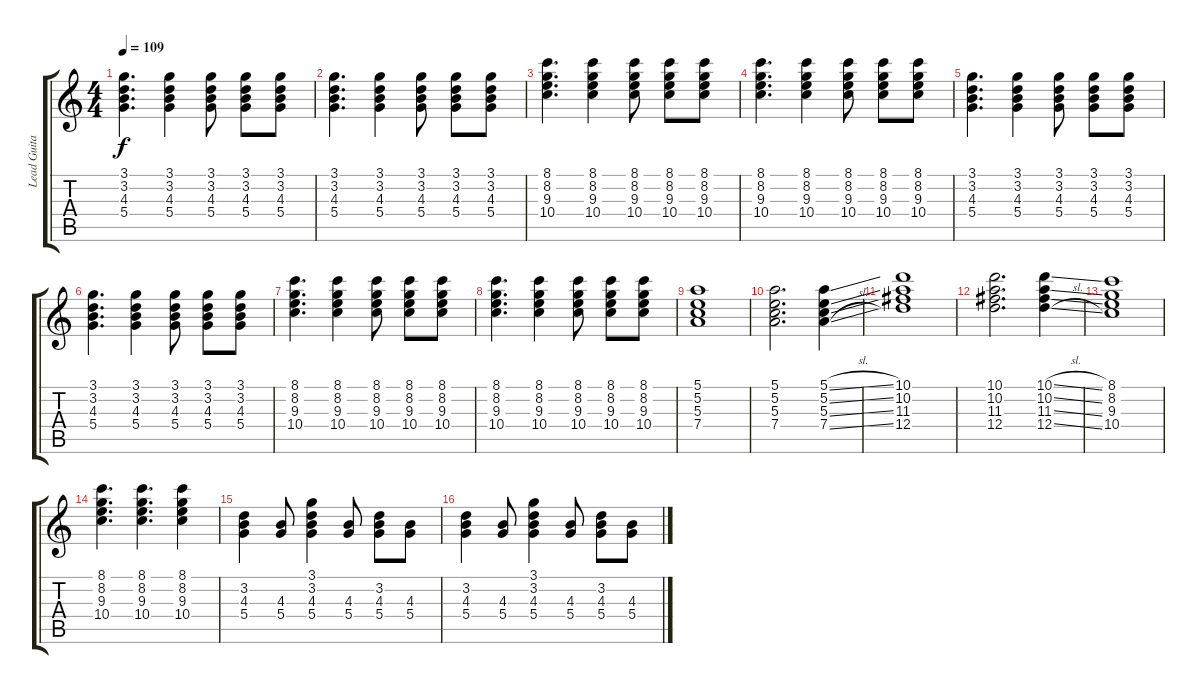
\track ("Lead Guitar 2" "Lead Guita") {instrument electricguitarclean}
\staff {score tabs}
\tuning (E4 B3 G3 D3 A2 E2) {hide}
\ts (4 4)
\tempo 109
\clef g2
\ks c
(3.1 3.2 4.3 5.4).4{d dy f} (3.1 3.2 4.3 5.4).4 (3.1 3.2 4.3 5.4).8 (3.1 3.2 4.3 5.4).8 (3.1 3.2 4.3 5.4).8 |
(3.1 3.2 4.3 5.4).4{d} (3.1 3.2 4.3 5.4).4 (3.1 3.2 4.3 5.4).8 (3.1 3.2 4.3 5.4).8 (3.1 3.2 4.3 5.4).8 |
(8.1 8.2 9.3 10.4).4{d} (8.1 8.2 9.3 10.4).4 (8.1 8.2 9.3 10.4).8 (8.1 8.2 9.3 10.4).8 (8.1 8.2 9.3 10.4).8 |
(8.1 8.2 9.3 10.4).4{d} (8.1 8.2 9.3 10.4).4 (8.1 8.2 9.3 10.4).8 (8.1 8.2 9.3 10.4).8 (8.1 8.2 9.3 10.4).8 |
(3.1 3.2 4.3 5.4).4{d} (3.1 3.2 4.3 5.4).4 (3.1 3.2 4.3 5.4).8 (3.1 3.2 4.3 5.4).8 (3.1 3.2 4.3 5.4).8 |
(3.1 3.2 4.3 5.4).4{d} (3.1 3.2 4.3 5.4).4 (3.1 3.2 4.3 5.4).8 (3.1 3.2 4.3 5.4).8 (3.1 3.2 4.3 5.4).8 |
(8.1 8.2 9.3 10.4).4{d} (8.1 8.2 9.3 10.4).4 (8.1 8.2 9.3 10.4).8 (8.1 8.2 9.3 10.4).8 (8.1 8.2 9.3 10.4).8 |
(8.1 8.2 9.3 10.4).4{d} (8.1 8.2 9.3 10.4).4 (8.1 8.2 9.3 10.4).8 (8.1 8.2 9.3 10.4).8 (8.1 8.2 9.3 10.4).8 |
(5.1 5.2 5.3 7.4).1 |
(5.1 5.2 5.3 7.4).2{d} (5.1{sl} 5.2{sl} 5.3{sl} 7.4{sl}).4 |
(10.1 10.2 11.3 12.4).1 |
(10.1 10.2 11.3 12.4).2{d} (10.1{sl} 10.2{sl} 11.3{sl} 12.4{sl}).4 |
(8.1 8.2 9.3 10.4).1 |
(8.1 8.2 9.3 10.4).4{d} (8.1 8.2 9.3 10.4).4{d} (8.1 8.2 9.3 10.4).4 |
(3.2 4.3 5.4).4 (4.3 5.4).8 (3.1 3.2 4.3 5.4).4 (4.3 5.4).8 (3.2 4.3 5.4).8 (4.3 5.4).8 |
(3.2 4.3 5.4).4 (4.3 5.4).8 (3.1 3.2 4.3 5.4).4 (4.3 5.4).8 (3.2 4.3 5.4).8 (4.3{sl} 5.4{sl}).8
